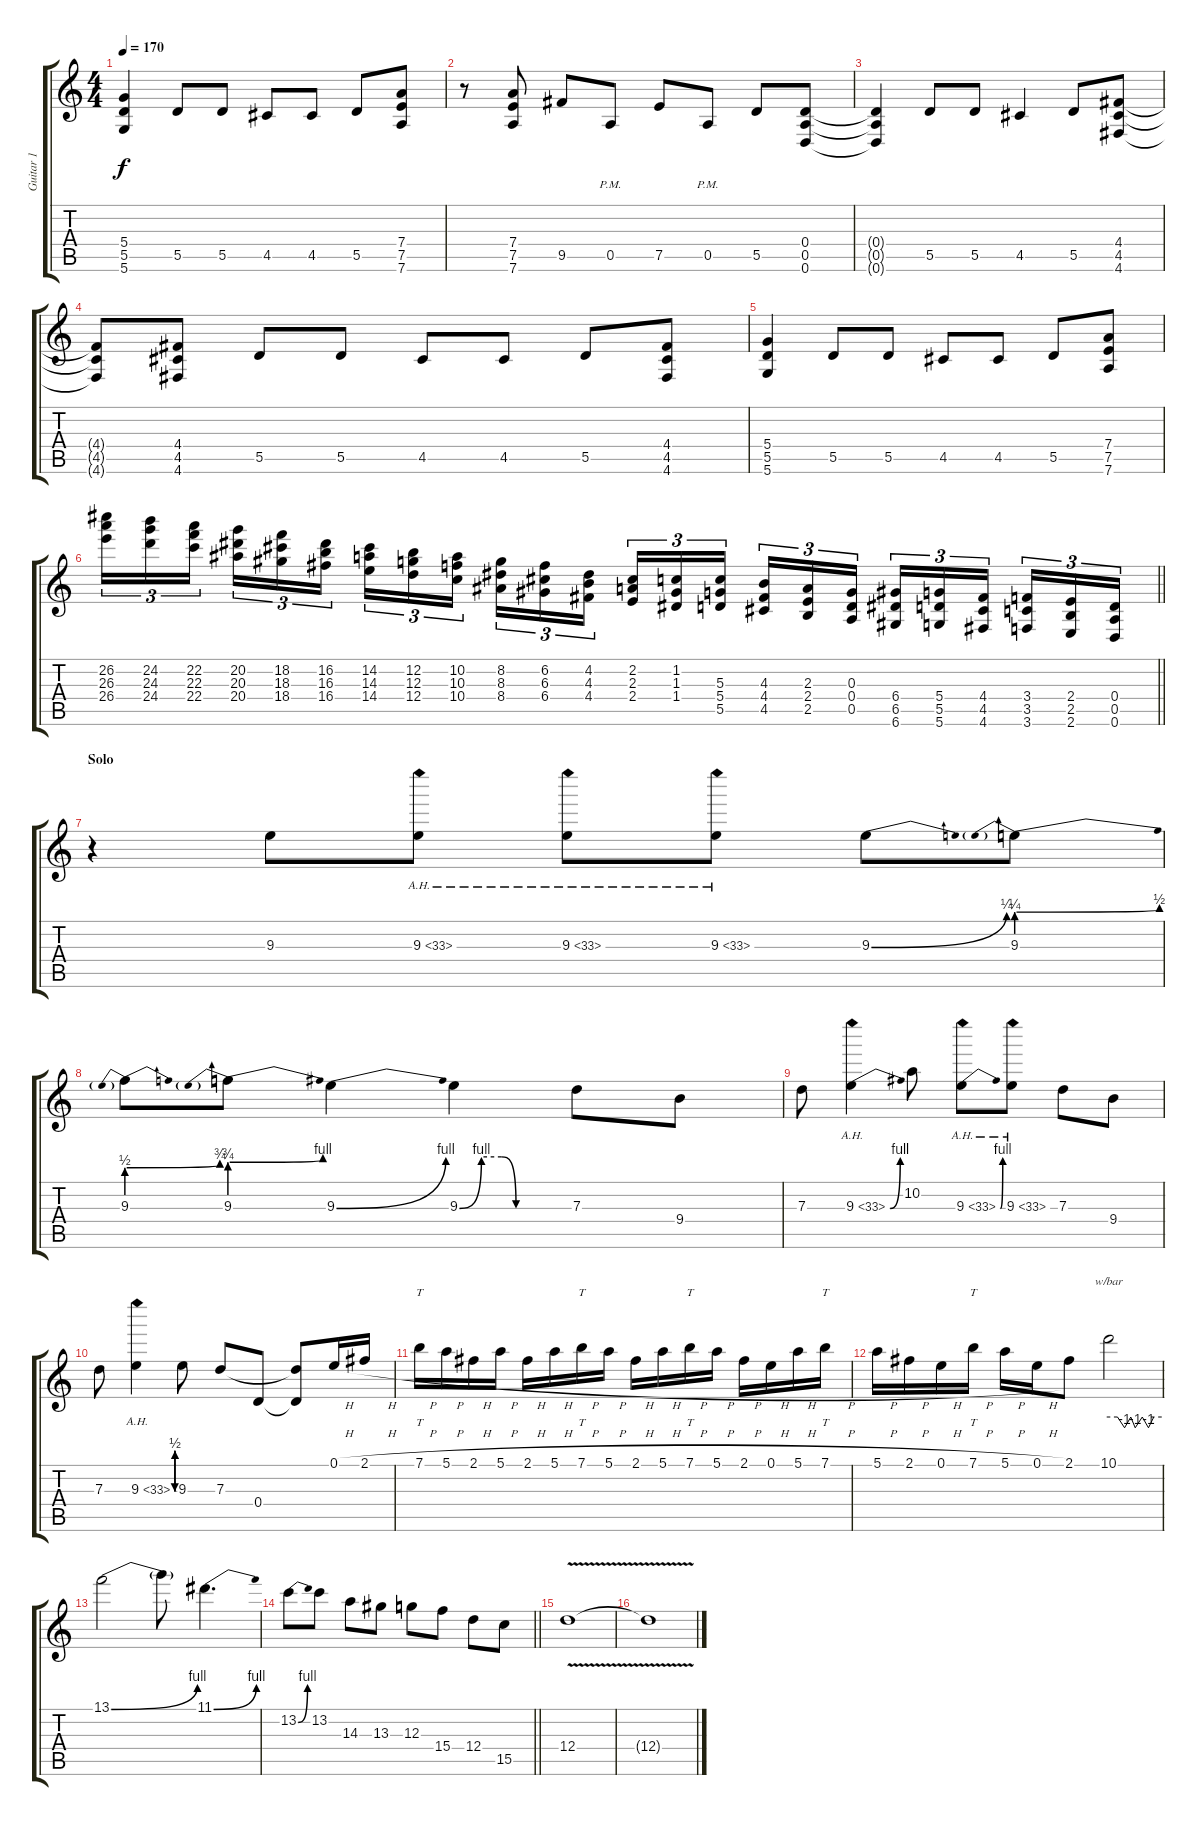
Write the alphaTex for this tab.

\track ("Guitar 1" "Guitar 1") {instrument overdrivenguitar}
\staff {score tabs}
\tuning (E4 B3 G3 D3 A2 D2) {hide}
\ts (4 4)
\tempo 170
\clef g2
\ks c
(5.4 5.5 5.6).4{dy f} 5.5.8 5.5.8 4.5.8 4.5.8 5.5.8 (7.4 7.5 7.6).8 |
r.8 (7.4 7.5 7.6).8 9.5.8 0.5{pm}.8 7.5.8 0.5{pm}.8 5.5.8 (0.4 0.5 0.6).8 |
(0.4{t} 0.5{t} 0.6{t}).4 5.5.8 5.5.8 4.5.4 5.5.8 (4.4 4.5 4.6).8 |
(4.4{t} 4.5{t} 4.6{t}).8 (4.4 4.5 4.6).8 5.5.8 5.5.8 4.5.8 4.5.8 5.5.8 (4.4 4.5 4.6).8 |
(5.4 5.5 5.6).4 5.5.8 5.5.8 4.5.8 4.5.8 5.5.8 (7.4 7.5 7.6).8 |
\barLineRight lightlight
(26.2 26.3 26.4).16{tu (3 2) instrument guitarfretnoise} (24.2 24.3 24.4).16{tu (3 2)} (22.2 22.3 22.4).16{tu (3 2) beam splitsecondary} (20.2 20.3 20.4).16{tu (3 2)} (18.2 18.3 18.4).16{tu (3 2)} (16.2 16.3 16.4).16{tu (3 2)} (14.2 14.3 14.4).16{tu (3 2)} (12.2 12.3 12.4).16{tu (3 2)} (10.2 10.3 10.4).16{tu (3 2) beam splitsecondary} (8.2 8.3 8.4).16{tu (3 2)} (6.2 6.3 6.4).16{tu (3 2)} (4.2 4.3 4.4).16{tu (3 2)} (2.2 2.3 2.4).16{tu (3 2)} (1.2 1.3 1.4).16{tu (3 2)} (5.3 5.4 5.5).16{tu (3 2) beam splitsecondary} (4.3 4.4 4.5).16{tu (3 2)} (2.3 2.4 2.5).16{tu (3 2)} (0.3 0.4 0.5).16{tu (3 2)} (6.4 6.5 6.6).16{tu (3 2)} (5.4 5.5 5.6).16{tu (3 2)} (4.4 4.5 4.6).16{tu (3 2) beam splitsecondary} (3.4 3.5 3.6).16{tu (3 2)} (2.4 2.5 2.6).16{tu (3 2)} (0.4 0.5 0.6).16{tu (3 2)} |
\section ("" "Solo")
r.4{volume 16 balance 8 instrument overdrivenguitar} 9.3.8 9.3{ah 24}.8 9.3{ah 24}.8 9.3{ah 24}.8 9.3{be (bend 0 0 60 1)}.8 9.3{be (prebendbend 0 1 60 2)}.8 |
9.3{be (prebendbend 0 2 60 3)}.8 9.3{be (prebendbend 0 3 60 4)}.8 9.3{be (bend 0 0 60 4)}.4 9.3{be (custom 0 0 12 4 23 4 31 0 60 0)}.4 7.3.8 9.4.8 |
7.3.8 9.3{be (bend 0 0 60 4) ah 24}.4 10.2.8 9.3{be (bend 0 0 60 4) ah 24}.8 9.3{ah 24}.8 7.3.8 9.4.8 |
7.3.8 9.3{be (custom 0 0 11 2 24 2 32 0 60 0) ah 24}.4 9.3.8 7.3.8 0.4.8 (7.3{t} 0.4{t}).8 0.1{h}.16 2.1{h}.16 |
7.1{h}.16{tt} 5.1{h}.16 2.1{h}.16 5.1{h}.16 2.1{h}.16 5.1{h}.16 7.1{h}.16{tt} 5.1{h}.16 2.1{h}.16 5.1{h}.16 7.1{h}.16{tt} 5.1{h}.16 2.1{h}.16 0.1{h}.16 5.1{h}.16 7.1{h}.16{tt} |
5.1{h}.16 2.1{h}.16 0.1{h}.16 7.1{h}.16{tt} 5.1{h}.16 0.1{h}.16 2.1.8 10.1.2{tbe (custom default 0 0 10 0 18 -4 25 0 30 -4 38 0 45 -4 51 0 60 0)} |
13.1{be (bend 0 0 60 4)}.2 13.1{t}.8 11.1{be (bend 0 0 60 4)}.4{d} |
\barLineRight lightlight
13.2{be (bend 0 0 60 4)}.8 13.2.8 14.3.8 13.3.8 12.3.8 15.4.8 12.4.8 15.5.8 |
12.4{v}.1{volume 10} |
12.4{t}.1
